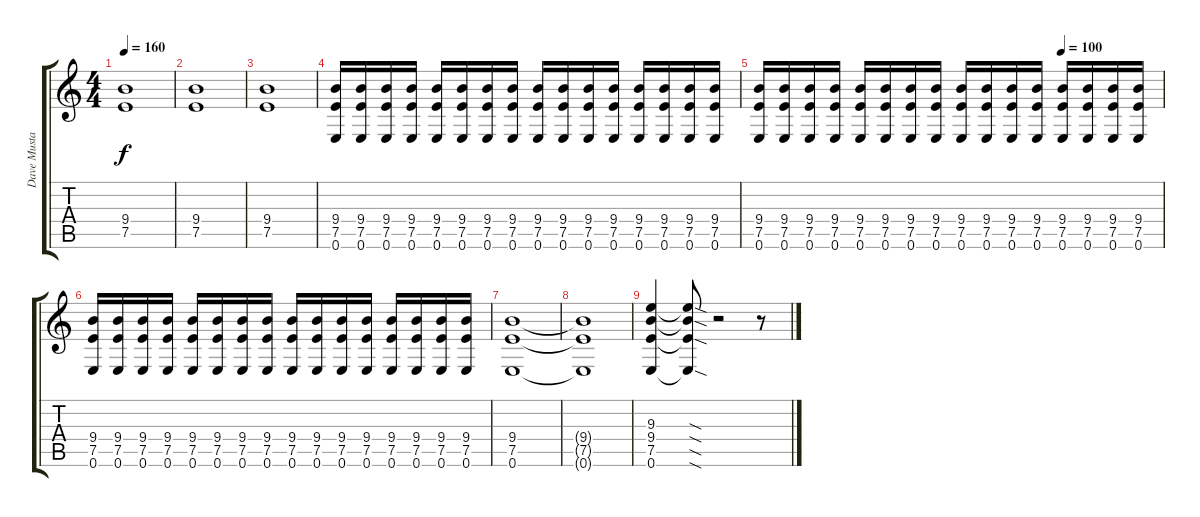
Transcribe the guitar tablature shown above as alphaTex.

\track ("Dave Mustaine" "Dave Musta") {instrument distortionguitar}
\staff {score tabs}
\tuning (E4 B3 G3 D3 A2 E2) {hide}
\ts (4 4)
\tempo 160
\clef g2
\ks c
(9.4 7.5).1{dy f} |
(9.4 7.5).1 |
(9.4 7.5).1 |
(9.4 7.5 0.6).16 (9.4 7.5 0.6).16 (9.4 7.5 0.6).16 (9.4 7.5 0.6).16 (9.4 7.5 0.6).16 (9.4 7.5 0.6).16 (9.4 7.5 0.6).16 (9.4 7.5 0.6).16 (9.4 7.5 0.6).16 (9.4 7.5 0.6).16 (9.4 7.5 0.6).16 (9.4 7.5 0.6).16 (9.4 7.5 0.6).16 (9.4 7.5 0.6).16 (9.4 7.5 0.6).16 (9.4 7.5 0.6).16 |
\tempo (100 0.75)
(9.4 7.5 0.6).16 (9.4 7.5 0.6).16 (9.4 7.5 0.6).16 (9.4 7.5 0.6).16 (9.4 7.5 0.6).16 (9.4 7.5 0.6).16 (9.4 7.5 0.6).16 (9.4 7.5 0.6).16 (9.4 7.5 0.6).16 (9.4 7.5 0.6).16 (9.4 7.5 0.6).16 (9.4 7.5 0.6).16 (9.4 7.5 0.6).16 (9.4 7.5 0.6).16 (9.4 7.5 0.6).16 (9.4 7.5 0.6).16 |
(9.4 7.5 0.6).16 (9.4 7.5 0.6).16 (9.4 7.5 0.6).16 (9.4 7.5 0.6).16 (9.4 7.5 0.6).16 (9.4 7.5 0.6).16 (9.4 7.5 0.6).16 (9.4 7.5 0.6).16 (9.4 7.5 0.6).16 (9.4 7.5 0.6).16 (9.4 7.5 0.6).16 (9.4 7.5 0.6).16 (9.4 7.5 0.6).16 (9.4 7.5 0.6).16 (9.4 7.5 0.6).16 (9.4 7.5 0.6).16 |
(9.4 7.5 0.6).1 |
(9.4{t} 7.5{t} 0.6{t}).1 |
(9.3 9.4 7.5 0.6).4 (9.3{sod t} 9.4{sod t} 7.5{sod t} 0.6{sod t}).8 r.2 r.8
